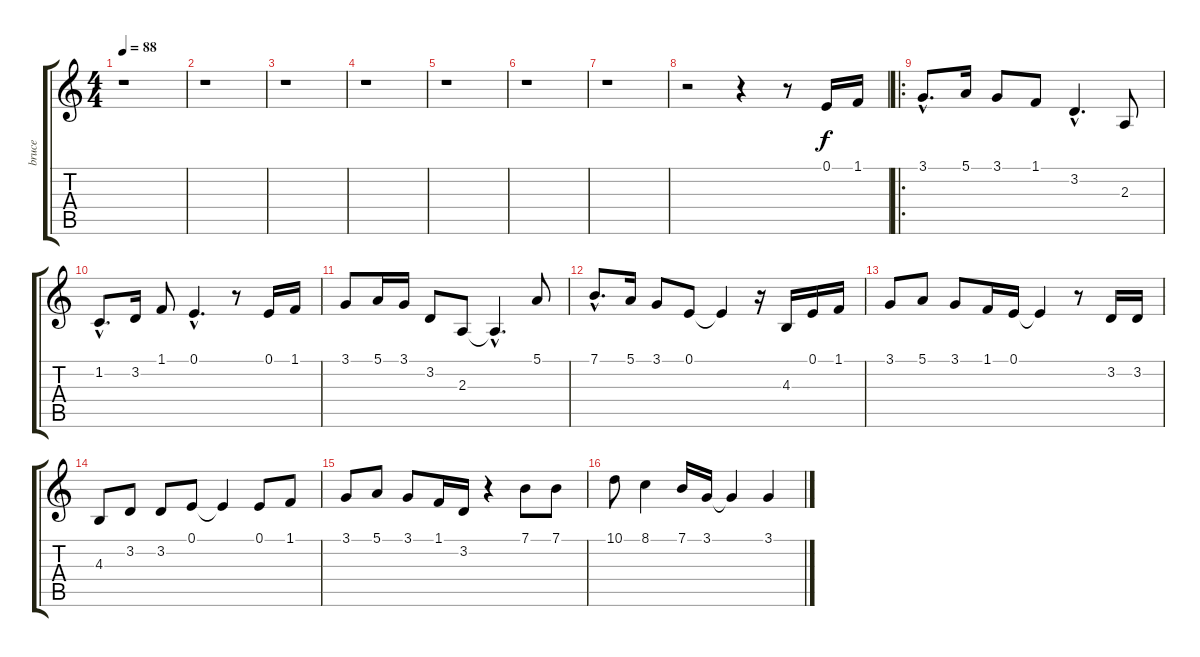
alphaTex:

\track ("bruce" "bruce") {instrument voiceoohs}
\staff {score tabs}
\tuning (E4 B3 G3 D3 A2 E2) {hide}
\ts (4 4)
\tempo 88
\clef g2
\ks c
r.1{dy f instrument voiceoohs} |
r.1 |
r.1 |
r.1 |
r.1 |
r.1 |
r.1 |
r.2 r.4 r.8 0.1.16 1.1.16 |
\ro
3.1{hac}.8{d} 5.1.16 3.1.8 1.1.8 3.2{hac}.4{d} 2.3.8 |
1.2{hac}.8{d} 3.2.16 1.1.8 0.1{hac}.4{d} r.8 0.1.16 1.1.16 |
3.1.8 5.1.16 3.1.16 3.2.8 2.3.8 2.3{hac t}.4{d} 5.1.8 |
7.1{hac}.8{d} 5.1.16 3.1.8 0.1.8 0.1{t}.4 r.16 4.3.16 0.1.16 1.1.16 |
3.1.8 5.1.8 3.1.8 1.1.16 0.1.16 0.1{t}.4 r.8 3.2.16 3.2.16 |
4.3.8 3.2.8 3.2.8 0.1.8 0.1{t}.4 0.1.8 1.1.8 |
3.1.8 5.1.8 3.1.8 1.1.16 3.2.16 r.4 7.1.8 7.1.8 |
10.1.8 8.1.4 7.1.16 3.1.16 3.1{t}.4 3.1.4
